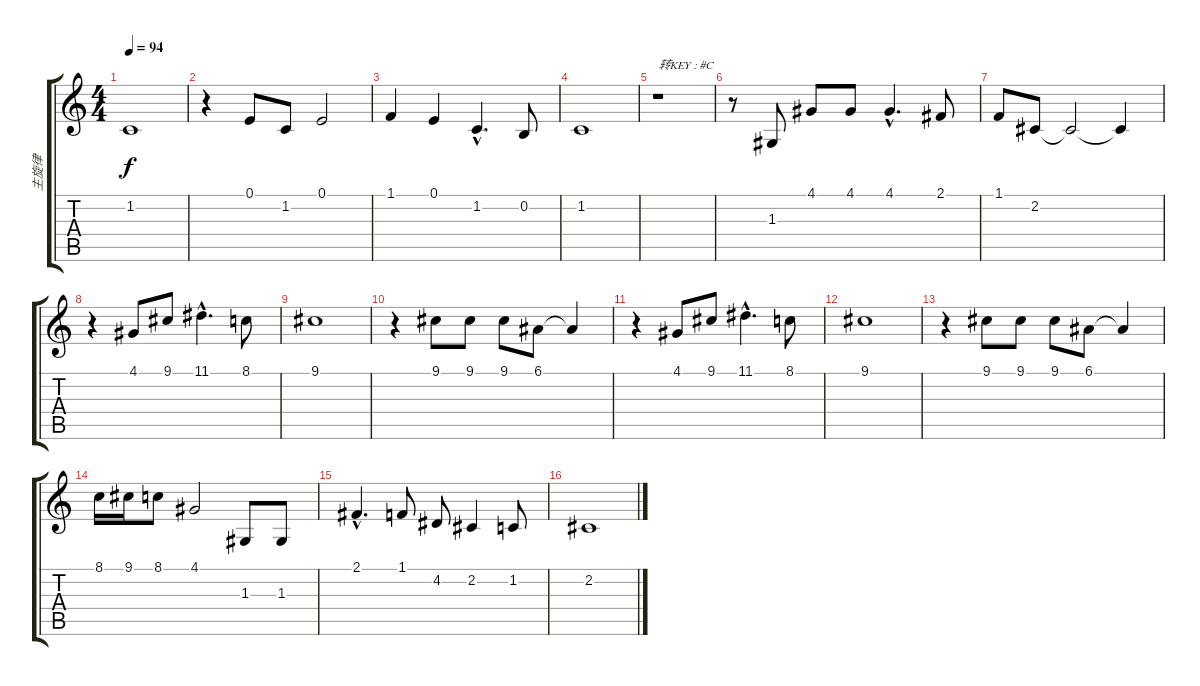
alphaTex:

\track ("主旋律" "主旋律") {instrument vibraphone}
\staff {score tabs}
\tuning (E4 B3 G3 D3 A2 E2) {hide}
\ts (4 4)
\tempo 94
\clef g2
\ks c
1.2.1{dy f} |
r.4 0.1.8 1.2.8 0.1.2 |
1.1.4 0.1.4 1.2{hac}.4{d} 0.2.8 |
1.2.1 |
r.1{txt "转KEY : #C "} |
r.8 1.3.8 4.1.8 4.1.8 4.1{hac}.4{d} 2.1.8 |
1.1.8 2.2.8 2.2{t}.2 2.2{t}.4 |
r.4 4.1.8 9.1.8 11.1{hac}.4{d} 8.1.8 |
9.1.1 |
r.4 9.1.8 9.1.8 9.1.8 6.1.8 6.1{t}.4 |
r.4 4.1.8 9.1.8 11.1{hac}.4{d} 8.1.8 |
9.1.1 |
r.4 9.1.8 9.1.8 9.1.8 6.1.8 6.1{t}.4 |
8.1.16 9.1.16 8.1.8 4.1.2 1.3.8 1.3.8 |
2.1{hac}.4{d} 1.1.8 4.2.8 2.2.4 1.2.8 |
2.2.1
